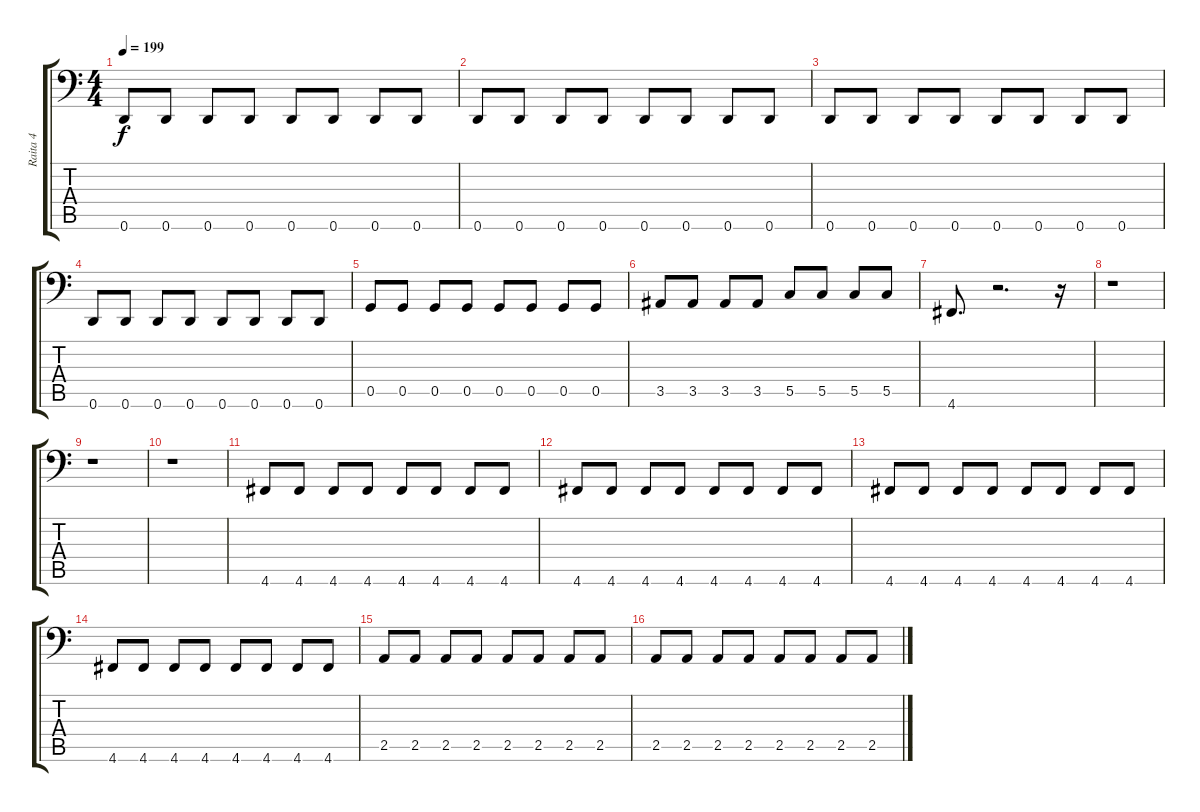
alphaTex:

\track ("Raita 4" "Raita 4") {instrument electricbassfinger}
\staff {score tabs}
\tuning (D3 A2 F2 C2 G1 D1) {hide}
\ts (4 4)
\tempo 199
\clef f4
\ks c
0.6.8{dy f} 0.6.8 0.6.8 0.6.8 0.6.8 0.6.8 0.6.8 0.6.8 |
0.6.8 0.6.8 0.6.8 0.6.8 0.6.8 0.6.8 0.6.8 0.6.8 |
0.6.8 0.6.8 0.6.8 0.6.8 0.6.8 0.6.8 0.6.8 0.6.8 |
0.6.8 0.6.8 0.6.8 0.6.8 0.6.8 0.6.8 0.6.8 0.6.8 |
0.5.8 0.5.8 0.5.8 0.5.8 0.5.8 0.5.8 0.5.8 0.5.8 |
3.5.8 3.5.8 3.5.8 3.5.8 5.5.8 5.5.8 5.5.8 5.5.8 |
4.6.8{d} r.2{d} r.16 |
r.1 |
r.1 |
r.1 |
4.6.8 4.6.8 4.6.8 4.6.8 4.6.8 4.6.8 4.6.8 4.6.8 |
4.6.8 4.6.8 4.6.8 4.6.8 4.6.8 4.6.8 4.6.8 4.6.8 |
4.6.8 4.6.8 4.6.8 4.6.8 4.6.8 4.6.8 4.6.8 4.6.8 |
4.6.8 4.6.8 4.6.8 4.6.8 4.6.8 4.6.8 4.6.8 4.6.8 |
2.5.8 2.5.8 2.5.8 2.5.8 2.5.8 2.5.8 2.5.8 2.5.8 |
2.5.8 2.5.8 2.5.8 2.5.8 2.5.8 2.5.8 2.5.8 2.5.8
